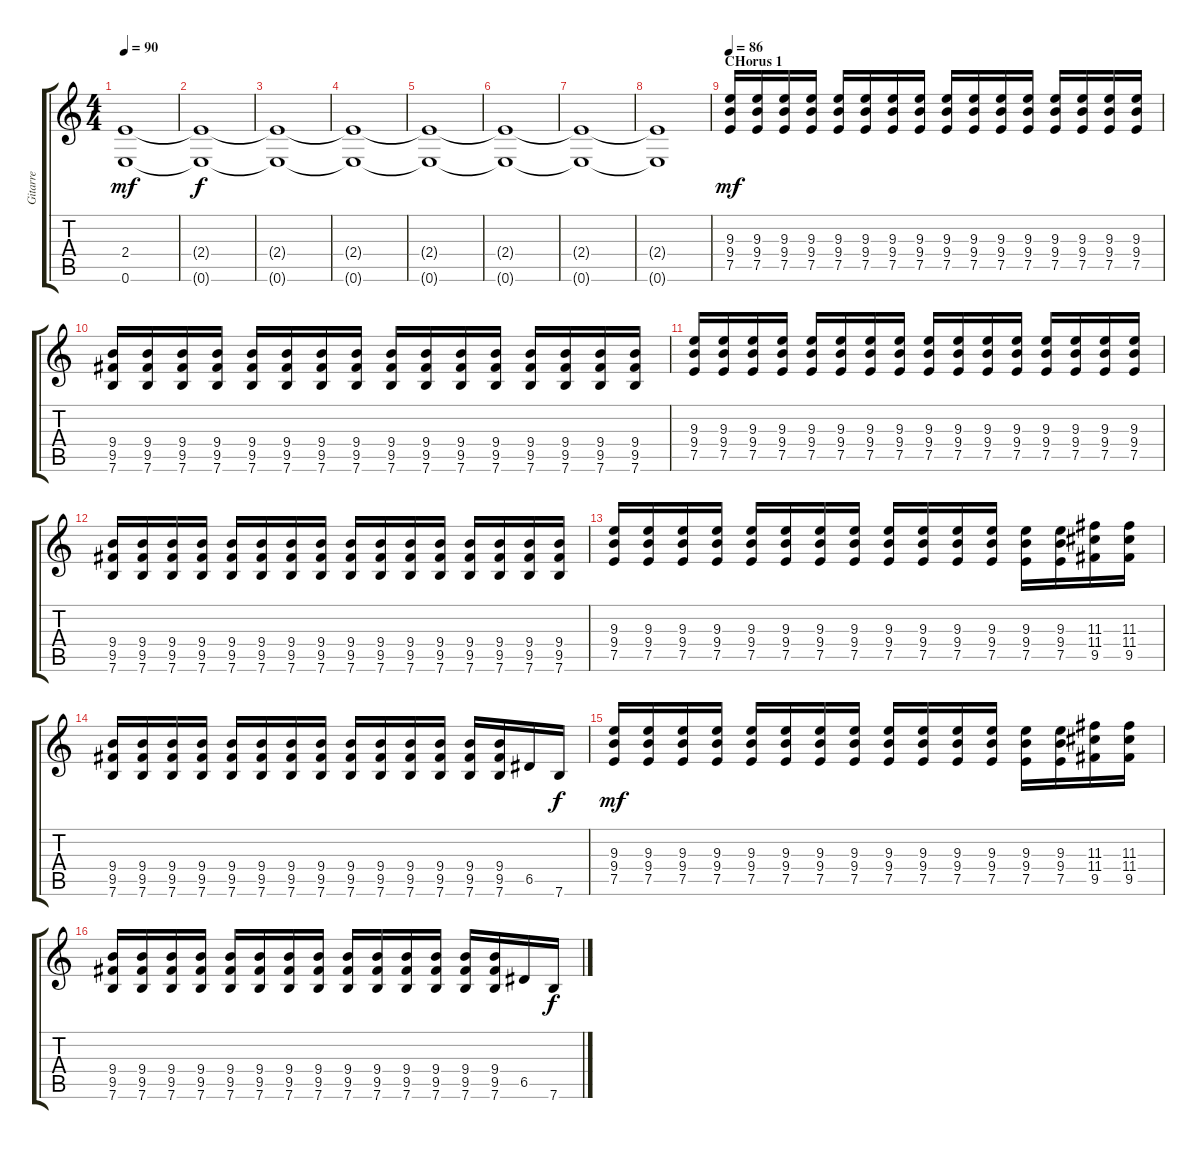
\track ("Gitarre" "Gitarre") {instrument distortionguitar}
\staff {score tabs}
\tuning (E4 B3 G3 D3 A2 E2) {hide}
\ts (4 4)
\tempo 90
\clef g2
\ks c
(2.4 0.6).1{dy mf instrument distortionguitar} |
(2.4{t} 0.6{t}).1{dy f} |
(2.4{t} 0.6{t}).1 |
(2.4{t} 0.6{t}).1 |
(2.4{t} 0.6{t}).1 |
(2.4{t} 0.6{t}).1 |
(2.4{t} 0.6{t}).1 |
(2.4{t} 0.6{t}).1 |
\section ("" "CHorus 1")
\tempo 86
(9.3 9.4 7.5).16{dy mf} (9.3 9.4 7.5).16 (9.3 9.4 7.5).16 (9.3 9.4 7.5).16 (9.3 9.4 7.5).16 (9.3 9.4 7.5).16 (9.3 9.4 7.5).16 (9.3 9.4 7.5).16 (9.3 9.4 7.5).16 (9.3 9.4 7.5).16 (9.3 9.4 7.5).16 (9.3 9.4 7.5).16 (9.3 9.4 7.5).16 (9.3 9.4 7.5).16 (9.3 9.4 7.5).16 (9.3 9.4 7.5).16 |
(9.4 9.5 7.6).16 (9.4 9.5 7.6).16 (9.4 9.5 7.6).16 (9.4 9.5 7.6).16 (9.4 9.5 7.6).16 (9.4 9.5 7.6).16 (9.4 9.5 7.6).16 (9.4 9.5 7.6).16 (9.4 9.5 7.6).16 (9.4 9.5 7.6).16 (9.4 9.5 7.6).16 (9.4 9.5 7.6).16 (9.4 9.5 7.6).16 (9.4 9.5 7.6).16 (9.4 9.5 7.6).16 (9.4 9.5 7.6).16 |
(9.3 9.4 7.5).16 (9.3 9.4 7.5).16 (9.3 9.4 7.5).16 (9.3 9.4 7.5).16 (9.3 9.4 7.5).16 (9.3 9.4 7.5).16 (9.3 9.4 7.5).16 (9.3 9.4 7.5).16 (9.3 9.4 7.5).16 (9.3 9.4 7.5).16 (9.3 9.4 7.5).16 (9.3 9.4 7.5).16 (9.3 9.4 7.5).16 (9.3 9.4 7.5).16 (9.3 9.4 7.5).16 (9.3 9.4 7.5).16 |
(9.4 9.5 7.6).16 (9.4 9.5 7.6).16 (9.4 9.5 7.6).16 (9.4 9.5 7.6).16 (9.4 9.5 7.6).16 (9.4 9.5 7.6).16 (9.4 9.5 7.6).16 (9.4 9.5 7.6).16 (9.4 9.5 7.6).16 (9.4 9.5 7.6).16 (9.4 9.5 7.6).16 (9.4 9.5 7.6).16 (9.4 9.5 7.6).16 (9.4 9.5 7.6).16 (9.4 9.5 7.6).16 (9.4 9.5 7.6).16 |
(9.3 9.4 7.5).16 (9.3 9.4 7.5).16 (9.3 9.4 7.5).16 (9.3 9.4 7.5).16 (9.3 9.4 7.5).16 (9.3 9.4 7.5).16 (9.3 9.4 7.5).16 (9.3 9.4 7.5).16 (9.3 9.4 7.5).16 (9.3 9.4 7.5).16 (9.3 9.4 7.5).16 (9.3 9.4 7.5).16 (9.3 9.4 7.5).16 (9.3 9.4 7.5).16 (11.3 11.4 9.5).16 (11.3 11.4 9.5).16 |
(9.4 9.5 7.6).16 (9.4 9.5 7.6).16 (9.4 9.5 7.6).16 (9.4 9.5 7.6).16 (9.4 9.5 7.6).16 (9.4 9.5 7.6).16 (9.4 9.5 7.6).16 (9.4 9.5 7.6).16 (9.4 9.5 7.6).16 (9.4 9.5 7.6).16 (9.4 9.5 7.6).16 (9.4 9.5 7.6).16 (9.4 9.5 7.6).16 (9.4 9.5 7.6).16 6.5.16 7.6.16{dy f} |
(9.3 9.4 7.5).16{dy mf} (9.3 9.4 7.5).16 (9.3 9.4 7.5).16 (9.3 9.4 7.5).16 (9.3 9.4 7.5).16 (9.3 9.4 7.5).16 (9.3 9.4 7.5).16 (9.3 9.4 7.5).16 (9.3 9.4 7.5).16 (9.3 9.4 7.5).16 (9.3 9.4 7.5).16 (9.3 9.4 7.5).16 (9.3 9.4 7.5).16 (9.3 9.4 7.5).16 (11.3 11.4 9.5).16 (11.3 11.4 9.5).16 |
(9.4 9.5 7.6).16 (9.4 9.5 7.6).16 (9.4 9.5 7.6).16 (9.4 9.5 7.6).16 (9.4 9.5 7.6).16 (9.4 9.5 7.6).16 (9.4 9.5 7.6).16 (9.4 9.5 7.6).16 (9.4 9.5 7.6).16 (9.4 9.5 7.6).16 (9.4 9.5 7.6).16 (9.4 9.5 7.6).16 (9.4 9.5 7.6).16 (9.4 9.5 7.6).16 6.5.16 7.6.16{dy f}
